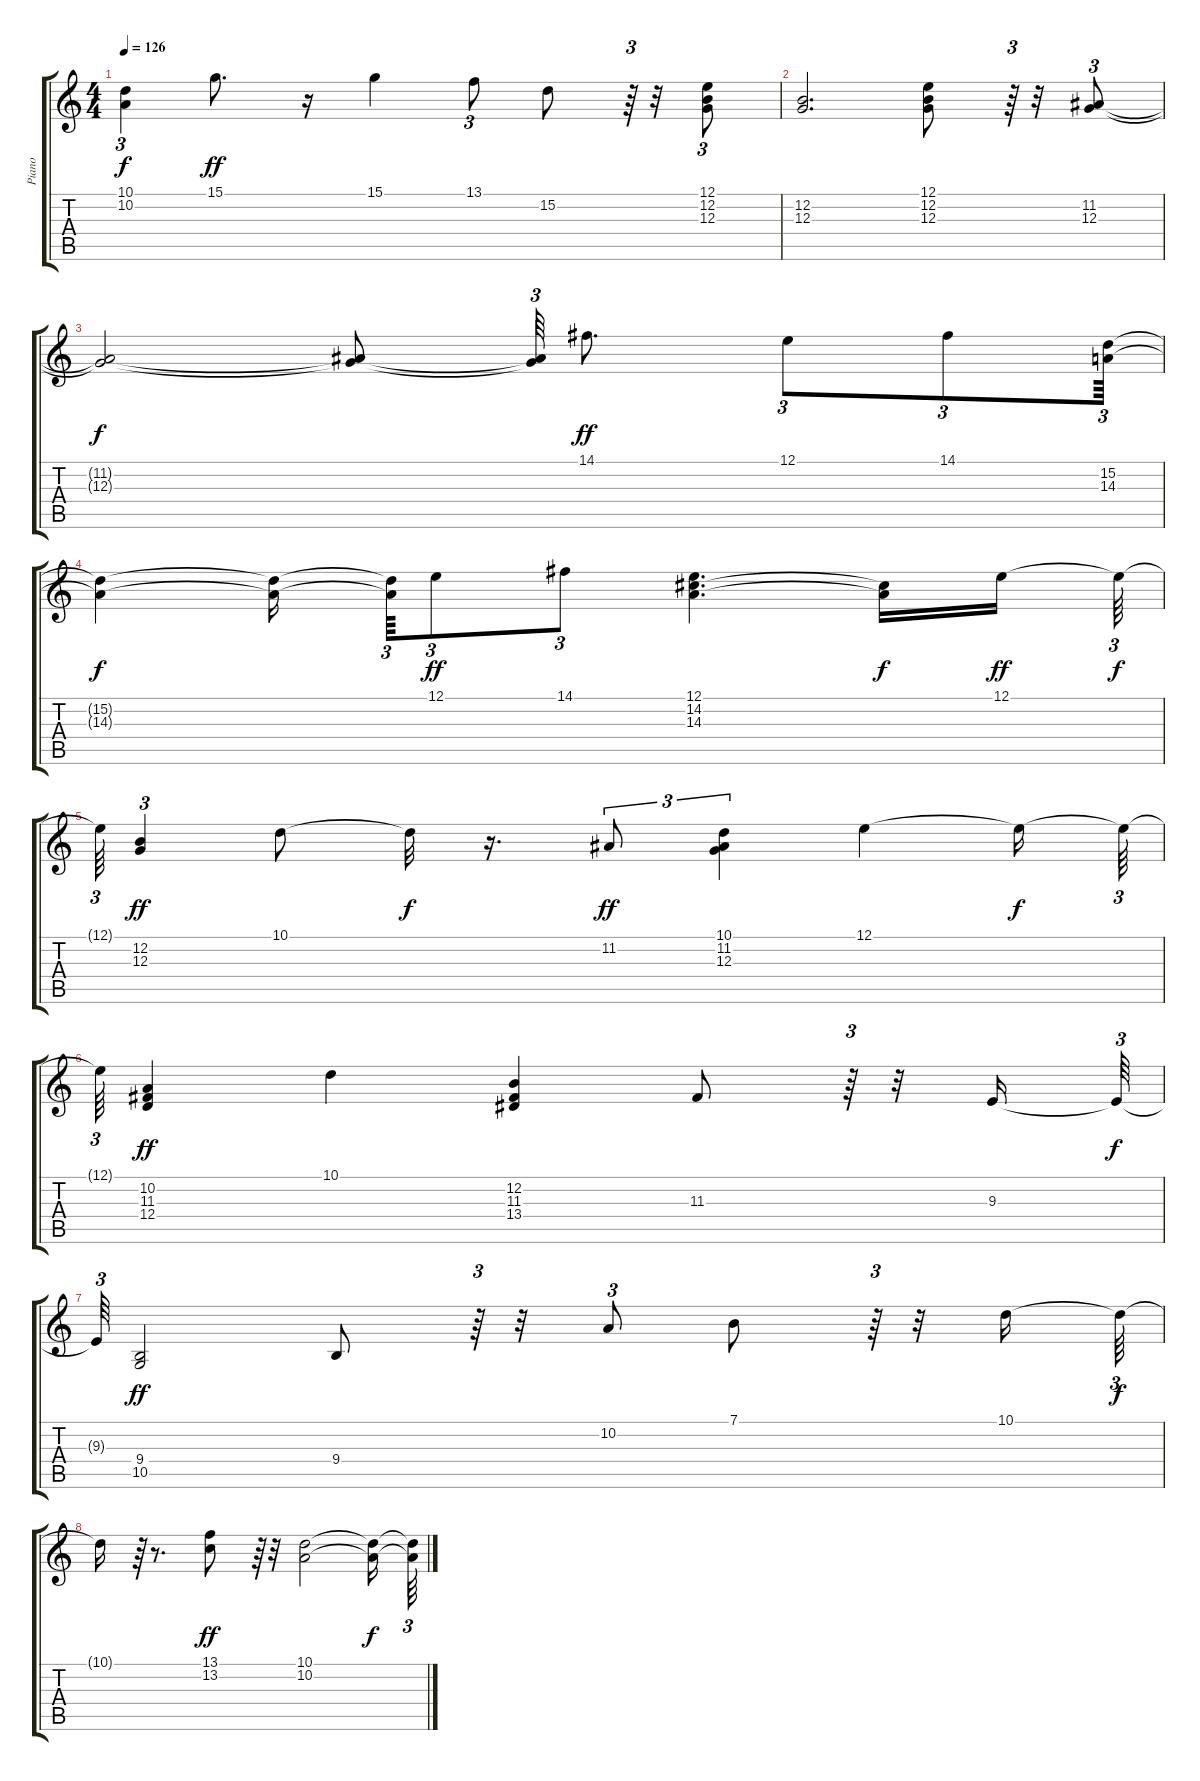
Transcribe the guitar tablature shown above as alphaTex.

\track ("Piano" "Piano") {instrument electricpiano1}
\staff {score tabs}
\tuning (E4 B3 G3 D3 A2 E2) {hide}
\ts (4 4)
\tempo 126
\clef g2
\ks c
(10.1{t} 10.2{t}).4{tu (3 2) dy f} 15.1.8{d dy ff} r.16 15.1.4 13.1.8{tu (3 2)} 15.2.8 r.64{tu (3 2)} r.32 (12.1 12.2 12.3).8{tu (3 2)} |
(12.2 12.3).2{d} (12.1 12.2 12.3).8 r.64{tu (3 2)} r.32 (11.2 12.3).8{tu (3 2)} |
(11.2{t} 12.3{t}).2{dy f} (11.2{t} 12.3{t}).8 (11.2{t} 12.3{t}).64{tu (3 2)} 14.1.8{d dy ff} 12.1.8{tu (3 2)} 14.1.8{tu (3 2)} (15.2 14.3).64{tu (3 2)} |
(15.2{t} 14.3{t}).4{dy f} (15.2{t} 14.3{t}).16 (15.2{t} 14.3{t}).64{tu (3 2)} 12.1.8{tu (3 2) dy ff} 14.1.8{tu (3 2)} (12.1 14.2 14.3).4{d} (14.2{t} 14.3{t}).16{dy f} 12.1.16{dy ff} 12.1{t}.64{tu (3 2) dy f} |
12.1{t}.64{tu (3 2)} (12.2 12.3).4{tu (3 2) dy ff} 10.1.8 10.1{t}.32{dy f} r.16{d} 11.2.8{tu (3 2) dy ff} (10.1 11.2 12.3).4{tu (3 2)} 12.1.4 12.1{t}.16{dy f} 12.1{t}.64{tu (3 2)} |
12.1{t}.64{tu (3 2)} (10.2 11.3 12.4).4{dy ff} 10.1.4 (12.2 11.3 13.4).4 11.3.8 r.64{tu (3 2)} r.32 9.3.16 9.3{t}.64{tu (3 2) dy f} |
9.3{t}.64{tu (3 2)} (9.4 10.5).2{dy ff} 9.4.8 r.64{tu (3 2)} r.32 10.2.8{tu (3 2)} 7.1.8 r.64{tu (3 2)} r.32 10.1.16 10.1{t}.64{tu (3 2) dy f} |
10.1{t}.16 r.64{tu (3 2)} r.8{d} (13.1 13.2).8{dy ff volume 10} r.64{tu (3 2)} r.32 (10.1 10.2).2{volume 10} (10.1{t} 10.2{t}).16{dy f} (10.1{t} 10.2{t}).64{tu (3 2)}
